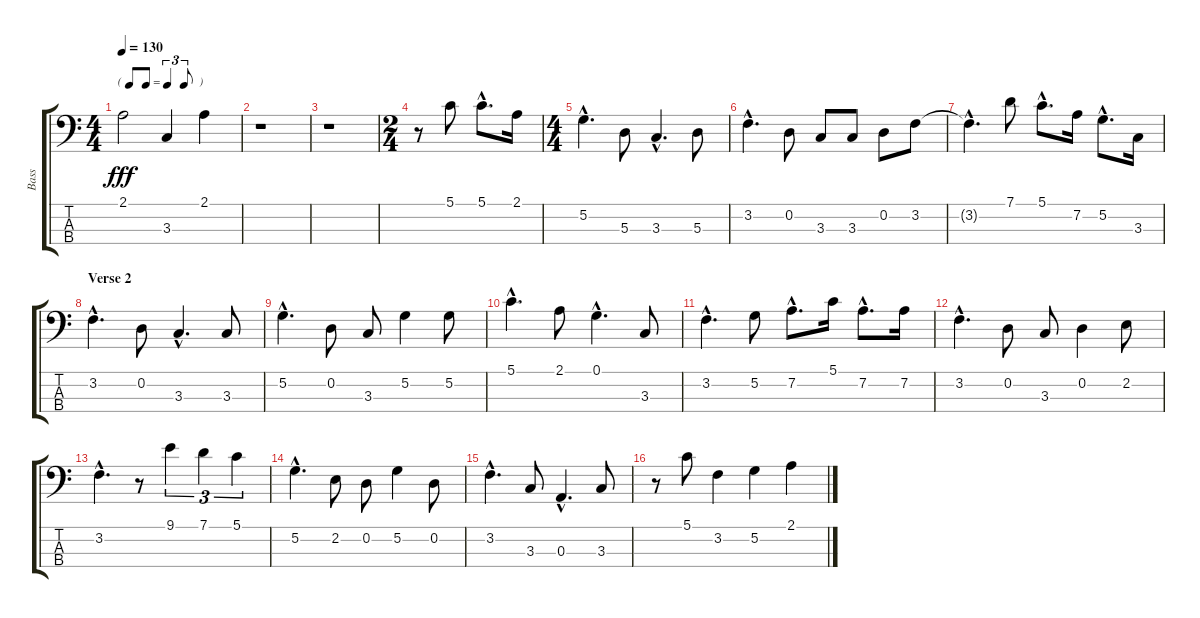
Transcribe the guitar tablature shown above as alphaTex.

\track ("Bass" "Bass") {instrument electricbassfinger}
\staff {score tabs}
\tuning (G2 D2 A1 E1) {hide}
\ts (4 4)
\tf triplet8th
\tempo 130
\clef f4
\ks c
2.1.2{dy fff} 3.3.4 2.1.4 |
r.1 |
r.1 |
\ts (2 4)
r.8 5.1.8 5.1{hac}.8{d} 2.1.16 |
\ts (4 4)
5.2{hac}.4{d} 5.3.8 3.3{hac}.4{d} 5.3.8 |
3.2{hac}.4{d} 0.2.8 3.3.8 3.3.8 0.2.8 3.2.8 |
3.2{hac t}.4{d} 7.1.8 5.1{hac}.8{d} 7.2.16 5.2{hac}.8{d} 3.3.16 |
\section ("" "Verse 2")
3.2{hac}.4{d} 0.2.8 3.3{hac}.4{d} 3.3.8 |
5.2{hac}.4{d} 0.2.8 3.3.8 5.2.4 5.2.8 |
5.1{hac}.4{d} 2.1.8 0.1{hac}.4{d} 3.3.8 |
3.2{hac}.4{d} 5.2.8 7.2{hac}.8{d} 5.1.16 7.2{hac}.8{d} 7.2.16 |
3.2{hac}.4{d} 0.2.8 3.3.8 0.2.4 2.2.8 |
3.2{hac}.4{d} r.8 9.1.4{tu (3 2)} 7.1.4{tu (3 2)} 5.1.4{tu (3 2)} |
5.2{hac}.4{d} 2.2.8 0.2.8 5.2.4 0.2.8 |
3.2{hac}.4{d} 3.3.8 0.3{hac}.4{d} 3.3.8 |
r.8 5.1.8 3.2.4 5.2.4 2.1.4
